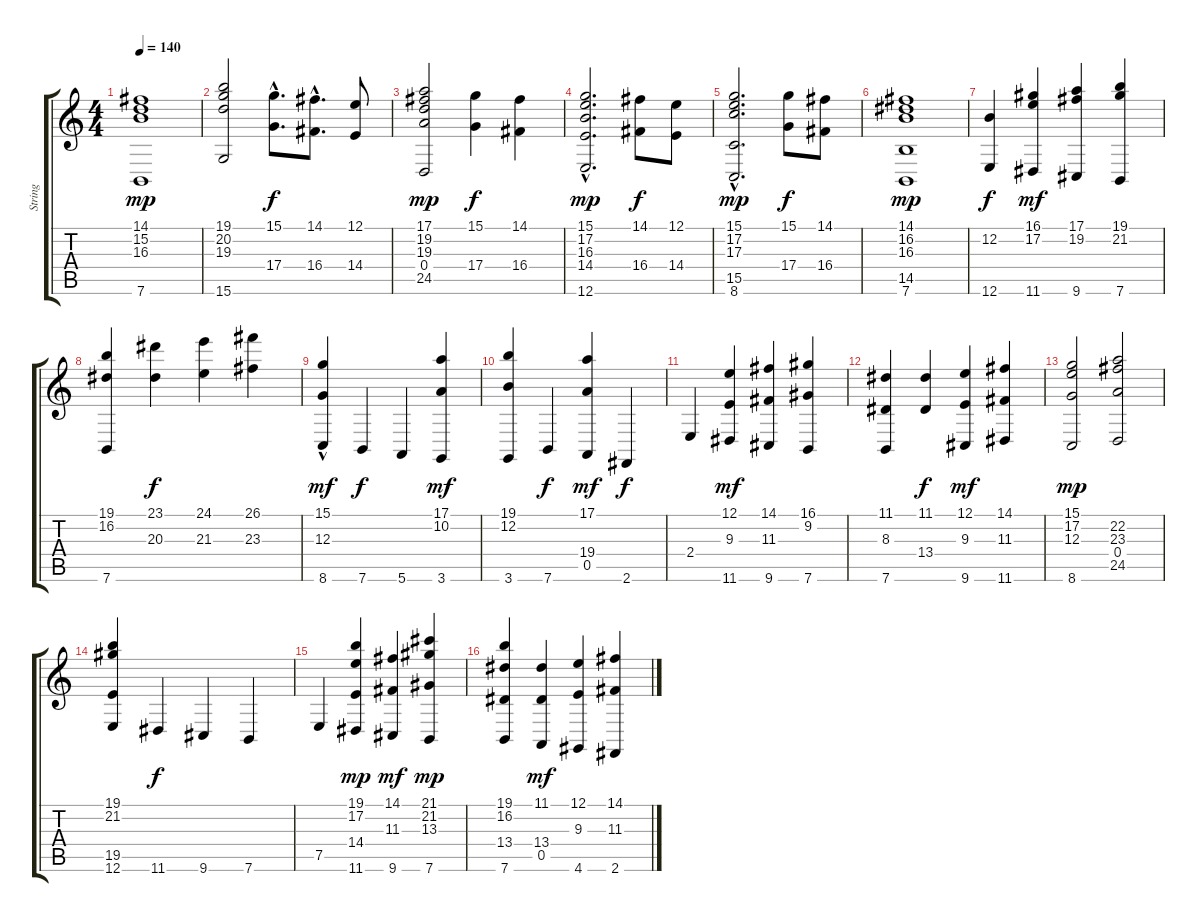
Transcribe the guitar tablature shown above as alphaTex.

\track ("String" "String") {instrument stringensemble1}
\staff {score tabs}
\tuning (E4 B3 G3 D3 A2 E2) {hide}
\ts (4 4)
\tempo 140
\clef g2
\ks c
(14.1 15.2 16.3 7.6).1{dy mp} |
(19.1 20.2 19.3 15.6).2 (15.1 17.4{hac}).8{d dy f} (14.1{hac} 16.4{hac}).8{d} (12.1 14.4).8 |
(17.1 19.2 19.3 0.4 24.5).2{dy mp} (15.1 17.4).4{dy f} (14.1 16.4).4 |
(15.1 17.2{hac} 16.3 14.4{hac} 12.6).2{d dy mp} (14.1 16.4).8{dy f} (12.1 14.4).8 |
(15.1{hac} 17.2 17.3 15.5{hac} 8.6).2{d dy mp} (15.1 17.4).8{dy f} (14.1 16.4).8 |
(14.1 16.2 16.3 14.5 7.6).1{dy mp} |
(12.2 12.6).4{dy f} (16.1 17.2 11.6).4{dy mf} (17.1 19.2 9.6).4 (19.1 21.2 7.6).4 |
(19.1 16.2 7.6).4 (23.1 20.3).4{dy f} (24.1 21.3).4 (26.1 23.3).4 |
(15.1{hac} 12.3{hac} 8.6).4{dy mf} 7.6.4{dy f} 5.6.4 (17.1 10.2 3.6).4{dy mf} |
(19.1 12.2 3.6).4 7.6.4{dy f} (17.1 19.4 0.5).4{dy mf} 2.6.4{dy f} |
2.4.4 (12.1 9.3 11.6).4{dy mf} (14.1 11.3 9.6).4 (16.1 9.2 7.6).4 |
(11.1 8.3 7.6).4 (11.1 13.4).4{dy f} (12.1 9.3 9.6).4{dy mf} (14.1 11.3 11.6).4 |
(15.1 17.2 12.3 8.6).2{dy mp} (22.2 23.3 0.4 24.5).2 |
(19.1 21.2 19.5 12.6).4 11.6.4{dy f} 9.6.4 7.6.4 |
7.5.4 (19.1 17.2 14.4 11.6).4{dy mp} (14.1 11.3 9.6).4{dy mf} (21.1 21.2 13.3 7.6).4{dy mp} |
(19.1 16.2 13.4 7.6).4 (11.1 13.4 0.5).4{dy mf} (12.1 9.3 4.6).4 (14.1 11.3 2.6).4
